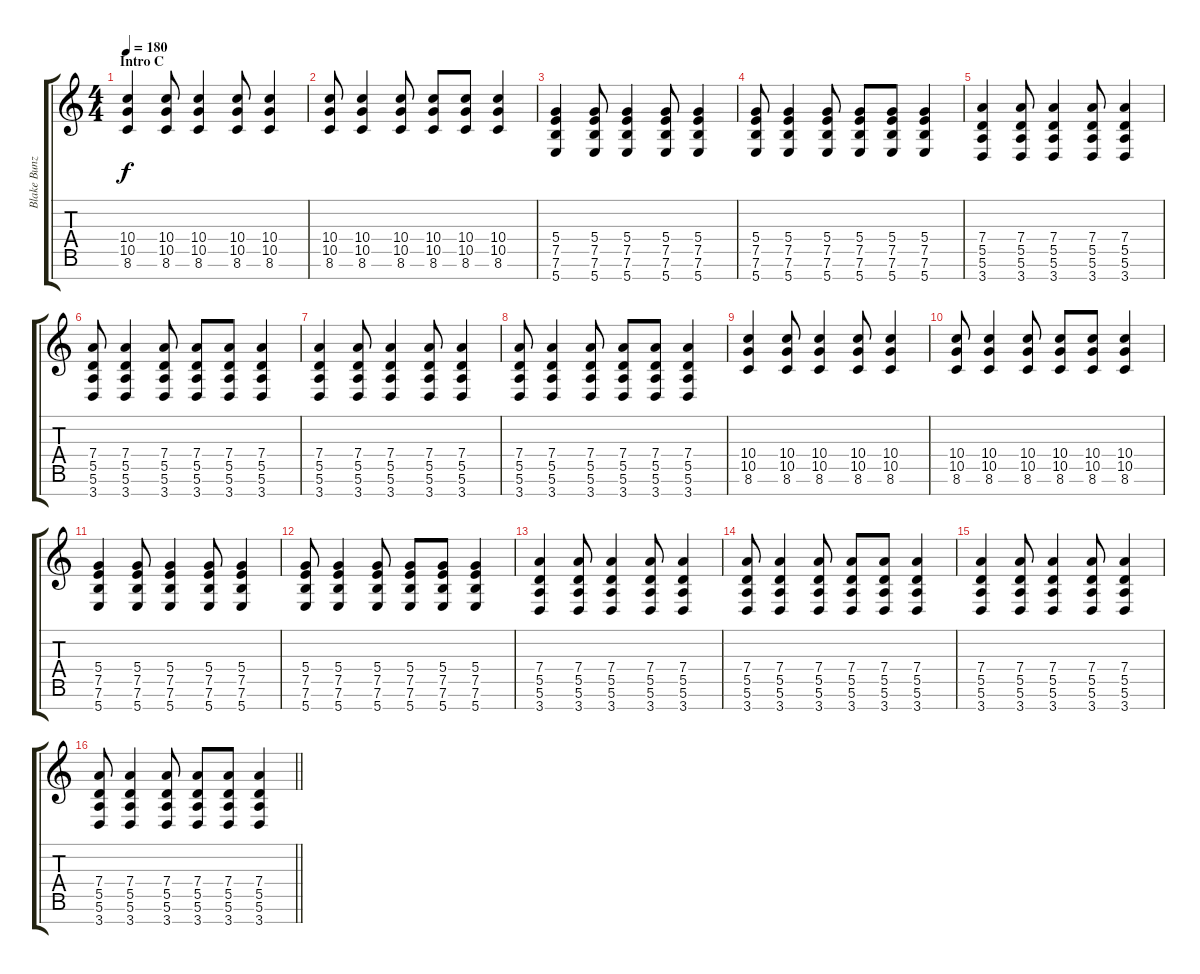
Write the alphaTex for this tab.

\track ("Blake Bunzel (Rhythm Guitar)" "Blake Bunz") {instrument distortionguitar}
\staff {score tabs}
\tuning (E4 B3 G3 D3 A2 E2 B1) {hide}
\ts (4 4)
\section ("" "Intro C")
\tempo 180
\clef g2
\ks c
(10.4 10.5 8.6).4{dy f instrument distortionguitar} (10.4 10.5 8.6).8 (10.4 10.5 8.6).4 (10.4 10.5 8.6).8 (10.4 10.5 8.6).4 |
(10.4 10.5 8.6).8 (10.4 10.5 8.6).4 (10.4 10.5 8.6).8 (10.4 10.5 8.6).8 (10.4 10.5 8.6).8 (10.4 10.5 8.6).4 |
(5.4 7.5 7.6 5.7).4 (5.4 7.5 7.6 5.7).8 (5.4 7.5 7.6 5.7).4 (5.4 7.5 7.6 5.7).8 (5.4 7.5 7.6 5.7).4 |
(5.4 7.5 7.6 5.7).8 (5.4 7.5 7.6 5.7).4 (5.4 7.5 7.6 5.7).8 (5.4 7.5 7.6 5.7).8 (5.4 7.5 7.6 5.7).8 (5.4 7.5 7.6 5.7).4 |
(7.4 5.5 5.6 3.7).4 (7.4 5.5 5.6 3.7).8 (7.4 5.5 5.6 3.7).4 (7.4 5.5 5.6 3.7).8 (7.4 5.5 5.6 3.7).4 |
(7.4 5.5 5.6 3.7).8 (7.4 5.5 5.6 3.7).4 (7.4 5.5 5.6 3.7).8 (7.4 5.5 5.6 3.7).8 (7.4 5.5 5.6 3.7).8 (7.4 5.5 5.6 3.7).4 |
(7.4 5.5 5.6 3.7).4 (7.4 5.5 5.6 3.7).8 (7.4 5.5 5.6 3.7).4 (7.4 5.5 5.6 3.7).8 (7.4 5.5 5.6 3.7).4 |
(7.4 5.5 5.6 3.7).8 (7.4 5.5 5.6 3.7).4 (7.4 5.5 5.6 3.7).8 (7.4 5.5 5.6 3.7).8 (7.4 5.5 5.6 3.7).8 (7.4 5.5 5.6 3.7).4 |
(10.4 10.5 8.6).4 (10.4 10.5 8.6).8 (10.4 10.5 8.6).4 (10.4 10.5 8.6).8 (10.4 10.5 8.6).4 |
(10.4 10.5 8.6).8 (10.4 10.5 8.6).4 (10.4 10.5 8.6).8 (10.4 10.5 8.6).8 (10.4 10.5 8.6).8 (10.4 10.5 8.6).4 |
(5.4 7.5 7.6 5.7).4 (5.4 7.5 7.6 5.7).8 (5.4 7.5 7.6 5.7).4 (5.4 7.5 7.6 5.7).8 (5.4 7.5 7.6 5.7).4 |
(5.4 7.5 7.6 5.7).8 (5.4 7.5 7.6 5.7).4 (5.4 7.5 7.6 5.7).8 (5.4 7.5 7.6 5.7).8 (5.4 7.5 7.6 5.7).8 (5.4 7.5 7.6 5.7).4 |
(7.4 5.5 5.6 3.7).4 (7.4 5.5 5.6 3.7).8 (7.4 5.5 5.6 3.7).4 (7.4 5.5 5.6 3.7).8 (7.4 5.5 5.6 3.7).4 |
(7.4 5.5 5.6 3.7).8 (7.4 5.5 5.6 3.7).4 (7.4 5.5 5.6 3.7).8 (7.4 5.5 5.6 3.7).8 (7.4 5.5 5.6 3.7).8 (7.4 5.5 5.6 3.7).4 |
(7.4 5.5 5.6 3.7).4 (7.4 5.5 5.6 3.7).8 (7.4 5.5 5.6 3.7).4 (7.4 5.5 5.6 3.7).8 (7.4 5.5 5.6 3.7).4 |
\barLineRight lightlight
(7.4 5.5 5.6 3.7).8 (7.4 5.5 5.6 3.7).4 (7.4 5.5 5.6 3.7).8 (7.4 5.5 5.6 3.7).8 (7.4 5.5 5.6 3.7).8 (7.4 5.5 5.6 3.7).4
